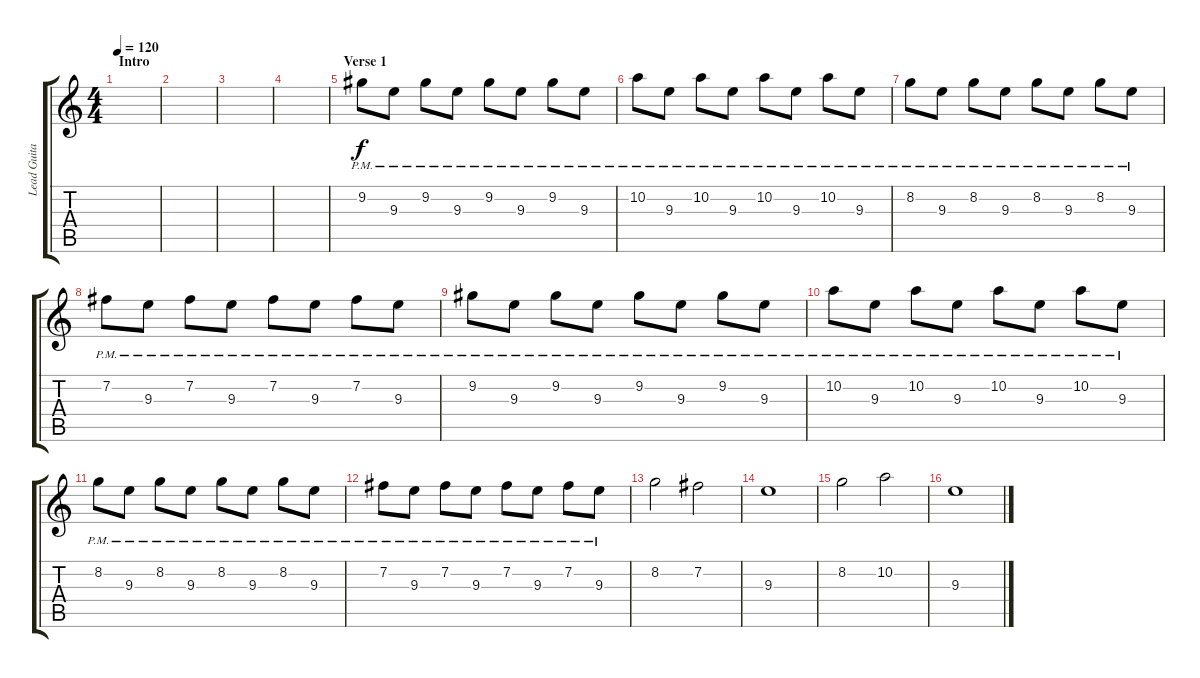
\track ("Lead Guitar" "Lead Guita") {instrument overdrivenguitar}
\staff {score tabs}
\tuning (E4 B3 G3 D3 A2 E2) {hide}
\ts (4 4)
\section ("" "Intro")
\tempo 120
\clef g2
\ks c
|
|
|
|
\section ("" "Verse 1")
9.2{pm}.8 9.3{pm}.8 9.2{pm}.8 9.3{pm}.8 9.2{pm}.8 9.3{pm}.8 9.2{pm}.8 9.3{pm}.8 |
10.2{pm}.8 9.3{pm}.8 10.2{pm}.8 9.3{pm}.8 10.2{pm}.8 9.3{pm}.8 10.2{pm}.8 9.3{pm}.8 |
8.2{pm}.8 9.3{pm}.8 8.2{pm}.8 9.3{pm}.8 8.2{pm}.8 9.3{pm}.8 8.2{pm}.8 9.3{pm}.8 |
7.2{pm}.8 9.3{pm}.8 7.2{pm}.8 9.3{pm}.8 7.2{pm}.8 9.3{pm}.8 7.2{pm}.8 9.3{pm}.8 |
9.2{pm}.8 9.3{pm}.8 9.2{pm}.8 9.3{pm}.8 9.2{pm}.8 9.3{pm}.8 9.2{pm}.8 9.3{pm}.8 |
10.2{pm}.8 9.3{pm}.8 10.2{pm}.8 9.3{pm}.8 10.2{pm}.8 9.3{pm}.8 10.2{pm}.8 9.3{pm}.8 |
8.2{pm}.8 9.3{pm}.8 8.2{pm}.8 9.3{pm}.8 8.2{pm}.8 9.3{pm}.8 8.2{pm}.8 9.3{pm}.8 |
7.2{pm}.8 9.3{pm}.8 7.2{pm}.8 9.3{pm}.8 7.2{pm}.8 9.3{pm}.8 7.2{pm}.8 9.3{pm}.8 |
8.2.2 7.2.2 |
9.3.1 |
8.2.2 10.2.2 |
9.3.1
